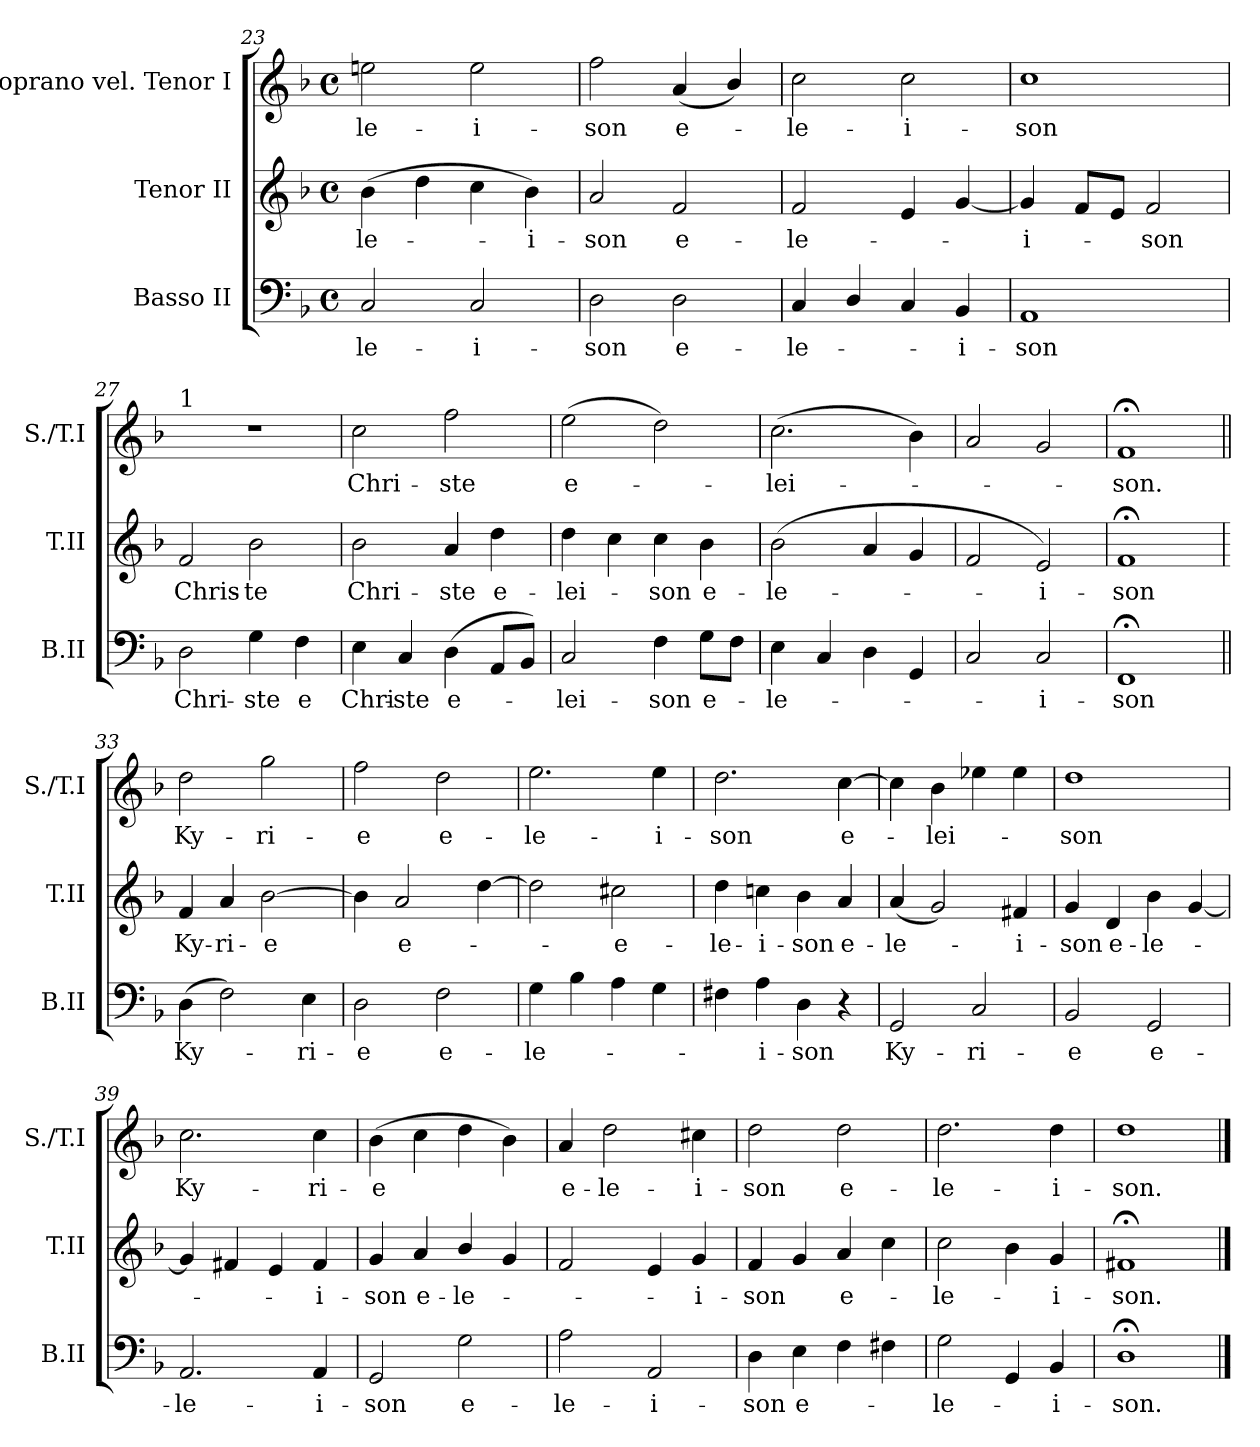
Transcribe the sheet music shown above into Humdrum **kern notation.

**kern	**text	**kern	**text	**kern	**text
*part3	*part3	*part2	*part2	*part1	*part1
*staff3	*staff3	*staff2	*staff2	*staff1	*staff1
*I"Basso II	*	*I"Tenor II	*	*I"Soprano vel. Tenor I	*
*I'B.II	*	*I'T.II	*	*I'S./T.I	*
*clefF4	*	*clefG2	*	*clefG2	*
*k[b-]	*	*k[b-]	*	*k[b-]	*
*M4/4	*	*M4/4	*	*M4/4	*
*met(c)	*	*met(c)	*	*met(c)	*
=23	=23	=23	=23	=23	=23
2C/	-le-	(4b-\	-le-	2een\	-le-
.	.	4dd\	.	.	.
2C/	-i-	4cc\	.	2ee\	-i-
.	.	4b-\)	-i-	.	.
=24	=24	=24	=24	=24	=24
2D\	-son	2a/	-son	2ff\	-son
2D\	e-	2f/	e-	(4a/	e-
.	.	.	.	4b-/)	.
=25	=25	=25	=25	=25	=25
4C/	-le-	2f/	-le-	2cc\	-le-
4D/	.	.	.	.	.
4C/	.	4e/	.	2cc\	-i-
4BB-/	-i-	[4g/	.	.	.
=26	=26	=26	=26	=26	=26
1AA/	-son	4g/]	-i-	1cc\	-son
.	.	8f/L	.	.	.
.	.	8e/J	.	.	.
.	.	2f/	-son	.	.
=27	=27	=27	=27	=27	=27
!	!	!	!	!LO:TX:a:t=1	!
2D\	Chri-	2f/	Chris-	1r	.
4G\	-ste	2b-\	-te	.	.
4F\	e	.	.	.	.
=28	=28	=28	=28	=28	=28
4E\	Chri-	2b-\	Chri-	2cc\	Chri-
4C/	-ste	.	.	.	.
(4D\	e-	4a/	-ste	2ff\	-ste
8AA/L	.	4dd\	e-	.	.
8BB-/J)	.	.	.	.	.
=29	=29	=29	=29	=29	=29
2C/	-lei-	4dd\	-lei-	(2ee\	e-
.	.	4cc\	.	.	.
4F\	-son	4cc\	-son	2dd\)	.
8G\L	e-	4b-\	e-	.	.
8F\J	.	.	.	.	.
=30	=30	=30	=30	=30	=30
4E\	-le-	(2b-\	-le-	(2.cc\	-lei-
4C/	.	.	.	.	.
4D\	.	4a/	.	.	.
4GG/	.	4g/	.	4b-\)	.
=31	=31	=31	=31	=31	=31
2C/	.	2f/	.	2a/	.
2C/	-i-	2e/)	-i-	2g/	.
=32	=32	=32	=32	=32	=32
1FF;</	-son	1f;</	-son	1f;</	-son.
=33||	=33||	=33	=33||	=33||	=33||
(<4D\	Ky-	4f/	Ky-	2dd\	Ky-
2F\)	.	4a/	-ri-	.	.
.	.	[2b-\	-e	2gg\	-ri-
4E\	-ri-	.	.	.	.
=34	=34	=34	=34	=34	=34
2D\	-e	4b-\]	.	2ff\	-e
.	.	2a/	e-	.	.
2F\	e-	.	.	2dd\	e-
.	.	[4dd\	.	.	.
=35	=35	=35	=35	=35	=35
4G\	-le-	2dd\]	.	2.ee\	-le-
4B-\	.	.	.	.	.
4A\	.	2cc#X\	-e-	.	.
4G\	.	.	.	4ee\	-i-
=36	=36	=36	=36	=36	=36
4F#X\	.	4dd\	-le-	2.dd\	-son
4A\	-i-	4ccn\	-i-	.	.
4D\	-son	4b-\	-son	.	.
4r	.	4a/	e-	[4cc\	e-
=37	=37	=37	=37	=37	=37
2GG/	Ky-	(>4a/	-le-	4cc\]	.
.	.	2g/)	.	4b-\	-lei-
2C/	-ri-	.	.	4ee-X\	.
.	.	4f#X/	-i-	4ee-\	.
=38	=38	=38	=38	=38	=38
2BB-/	-e	4g/	-son	1dd\	-son
.	.	4d/	e-	.	.
2GG/	e-	4b-\	-le-	.	.
.	.	[4g/	.	.	.
=39	=39	=39	=39	=39	=39
2.AA/	-le-	4g/]	.	2.cc\	Ky-
.	.	4f#X/	.	.	.
.	.	4e/	.	.	.
4AA/	-i-	4f#/	-i-	4cc\	-ri-
=40	=40	=40	=40	=40	=40
2GG/	-son	4g/	-son	(4b-\	-e
.	.	4a/	e-	4cc\	.
2G\	e-	4b-/	-le-	4dd\	.
.	.	4g/	.	4b-\)	.
=41	=41	=41	=41	=41	=41
2A\	-le-	2f/	.	4a/	e-
.	.	.	.	2dd\	-le-
2AA/	-i-	4e/	.	.	.
.	.	4g/	-i-	4cc#X\	-i-
=42	=42	=42	=42	=42	=42
4D\	-son	4f/	-son	2dd\	-son
4E\	e-	4g/	.	.	.
4F\	.	4a/	e-	2dd\	e-
4F#X\	.	4cc\	.	.	.
=43	=43	=43	=43	=43	=43
2G\	-le-	2cc\	-le-	2.dd\	-le-
4GG/	.	4b-\	.	.	.
4BB-/	-i-	4g/	-i-	4dd\	-i-
=44	=44	=44	=44	=44	=44
1D;<\	-son.	1f#X;</	-son.	1dd\	-son.
==	==	==	==	==	==
*-	*-	*-	*-	*-	*-
